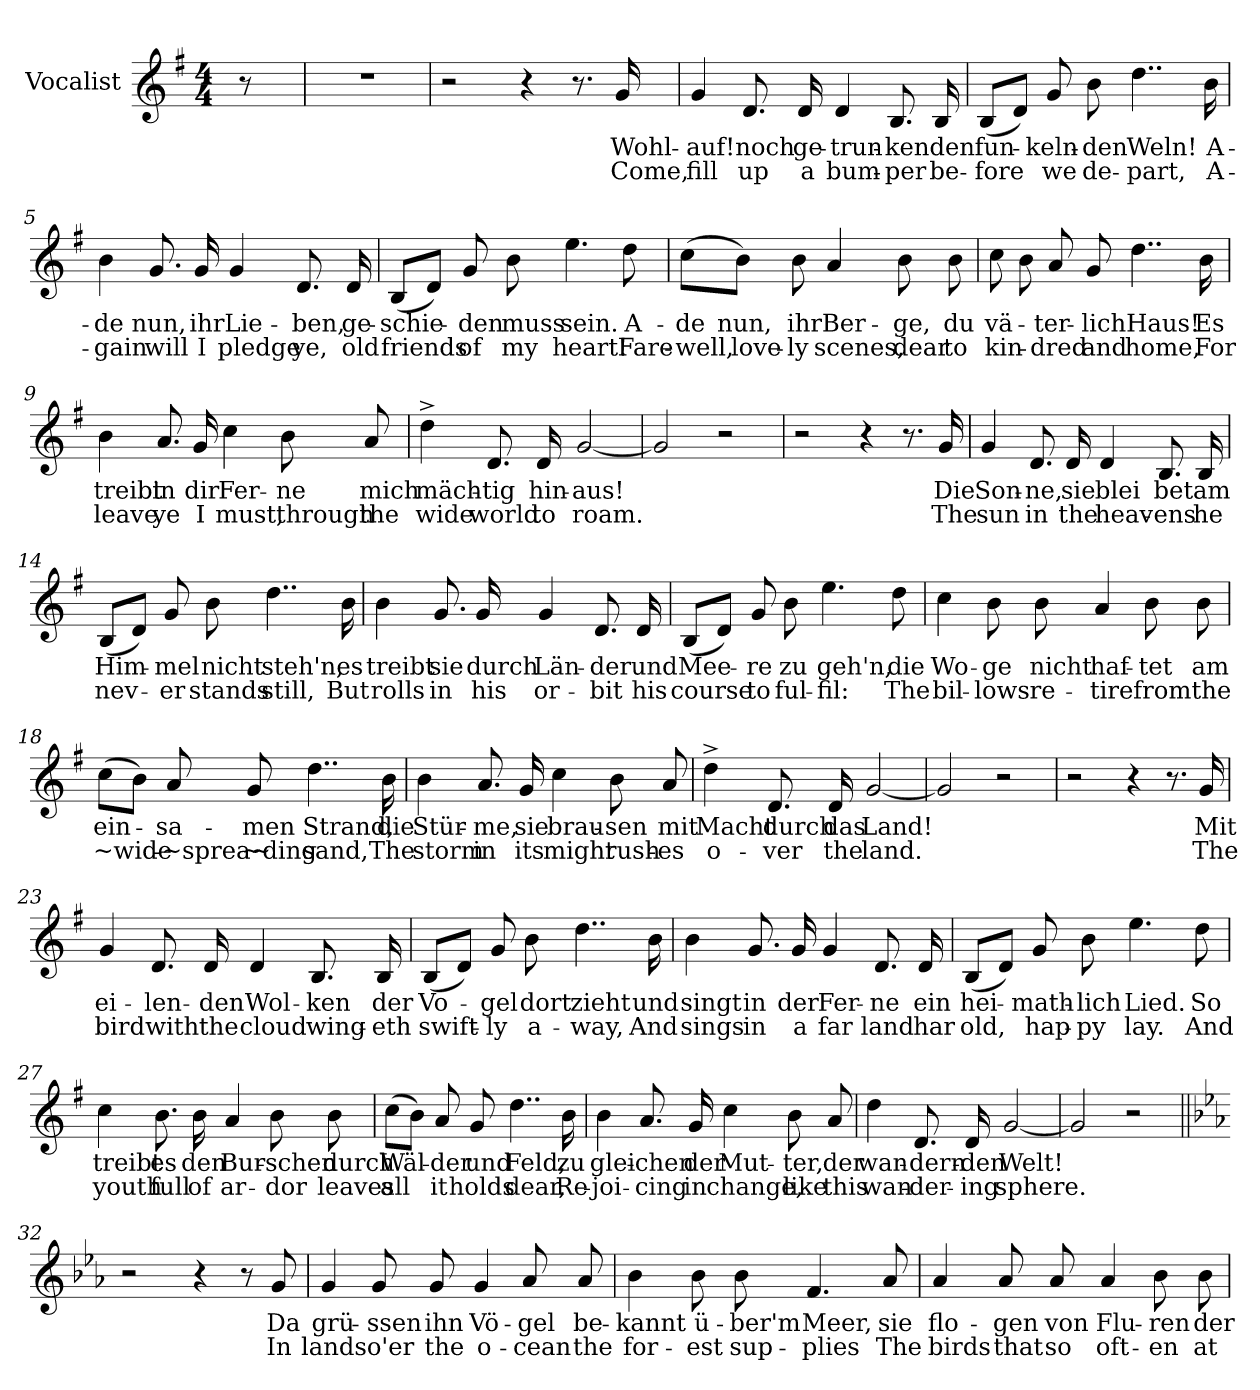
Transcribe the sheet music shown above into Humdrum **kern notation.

**kern	**text	**text
*part1	*part1	*part1
*staff1	*staff1	*staff1
*I"Vocalist	*	*
*clefG2	*	*
*k[f#]	*	*
*G:	*	*
*M4/4	*	*
*MM160	*	*
=	=	=
8r	.	.
=1	=1	=1
1r	.	.
=2	=2	=2
2r	.	.
4r	.	.
8.r	.	.
16g	Wohl-	Come,
=3	=3	=3
4g	-auf!	fill
8.d	noch	up
16d	ge-	a
4d	-trun-	bum-
8.B	-ken	-per
16B	den	be-
=4	=4	=4
(8BL	fun-	-fore
8dJ)	.	.
8g	-keln-	we
8b	-den	de-
4..dd	Weln!	-part,
16b	A-	A-
=5	=5	=5
4b	-de	-gain
8.g	nun,	will
16g	ihr	I
4g	Lie-	pledge
8.d	-ben,	ye,
16d	ge-	old
=6	=6	=6
(8BL	-schie-	friends
8dJ)	.	.
8g	-den	of
8b	muss	my
4.ee	sein.	heart!
8dd	A-	Fare-
=7	=7	=7
(4cc	de	-well,
8bJ)	nun,	love-
8b	ihr	-ly
4a	Ber-	scenes,
8b	-ge,	dear
8b	du	to
=8	=8	=8
8cc	vä-	kin-
8b	.	.
8a	-ter-	-dred
8g	-lich	and
4..dd	Haus!	home,
16b	Es	For
=9	=9	=9
4b	treibt	leave
8.a	in	ye
16g	dir	I
4cc	Fer-	must,
8b	-ne	through
8a	mich	the
=10	=10	=10
4dd^	mäch-	wide
8.d	-tig	world
16d	hin-	to
[2g	-aus!	roam.
=11	=11	=11
2g]	.	.
2r	.	.
=12	=12	=12
2r	.	.
4r	.	.
8.r	.	.
16g	Die	The
=13	=13	=13
4g	Son-	sun
8.d	-ne,	in
16d	sie	the
4d	blei	heav-
8.B	bet	-ens
16B	am	he
=14	=14	=14
(8BL	Him-	nev-
8dJ)	.	.
8g	-mel	-er
8b	nicht	stands
4..dd	steh'n,	still,
16b	es	But
=15	=15	=15
4b	treibt	rolls
8.g	sie	in
16g	durch	his
4g	Län-	or-
8.d	-der	-bit
16d	und	his
=16	=16	=16
(8BL	Mee-	course
8dJ)	.	.
8g	-re	to
8b	zu	ful-
4.ee	geh'n,	-fil:
8dd	die	The
=17	=17	=17
4cc	Wo-	bil-
8b	-ge	-lows
8b	nicht	re-
4a	haf-	-tire
8b	-tet	from
8b	am	the
=18	=18	=18
(8ccL	ein-	~wide-
8bJ)	.	.
8a	-sa-	~sprea~
8g	-men	~ding
4..dd	Strand,	sand,
16b	die	The
=19	=19	=19
4b	Stür-	storm
8.a	-me,	in
16g	sie	its
4cc	brau-	might
8b	-sen	rush-
8a	mit	-es
=20	=20	=20
4dd^	Macht	o-
8.d	durch	-ver
16d	das	the
[2g	Land!	land.
=21	=21	=21
2g]	.	.
2r	.	.
=22	=22	=22
2r	.	.
4r	.	.
8.r	.	.
16g	Mit	The
=23	=23	=23
4g	ei-	bird
8.d	-len-	with
16d	-den	the
4d	Wol-	cloud
8.B	-ken	wing-
16B	der	-eth
=24	=24	=24
(8BL	Vo-	swift-
8dJ)	.	.
8g	-gel	-ly
8b	dort	a-
4..dd	zieht	-way,
16b	und	And
=25	=25	=25
4b	singt	sings
8.g	in	in
16g	der	a
4g	Fer-	far
8.d	-ne	land
16d	ein	har
=26	=26	=26
(8BL	hei-	old,
8dJ)	.	.
8g	-math-	hap-
8b	-lich	-py
4.ee	Lied.	lay.
8dd	So	And
=27	=27	=27
4cc	treibt	youth
8.b	es	full
16b	den	of
4a	Bur-	ar-
8b	-schen	-dor
8b	durch	leaves
=28	=28	=28
(8ccL	Wäl-	all
8bJ)	.	.
8a	-der	it
8g	und	holds
4..dd	Feld,	dear,
16b	zu	Re-
=29	=29	=29
4b	glei-	-joi-
8.a	-chen	-cing
16g	der	in
4cc	Mut-	change,
8b	-ter,	like
8a	der	this
=30	=30	=30
4dd	wan-	wan-
8.d	-dern-	-der-
16d	-den	-ing
[2g	Welt!	sphere.
=31	=31	=31
2g]	.	.
2r	.	.
=32||	=32||	=32||
*k[b-e-a-]	*	*
2r	.	.
4r	.	.
8r	.	.
8g	Da	In
=33	=33	=33
4g	grü-	lands
8g	-ssen	o'er
8g	ihn	the
4g	Vö-	o-
8a-	-gel	-cean
8a-	be-	the
=34	=34	=34
4b-	-kannt	for-
8b-	ü-	-est
8b-	-ber'm	sup-
4.f	Meer,	-plies
8a-	sie	The
=35	=35	=35
4a-	flo-	birds
8a-	-gen	that
8a-	von	so
4a-	Flu-	oft-
8b-	-ren	-en
8b-	der	at
=	=	=
*-	*-	*-
